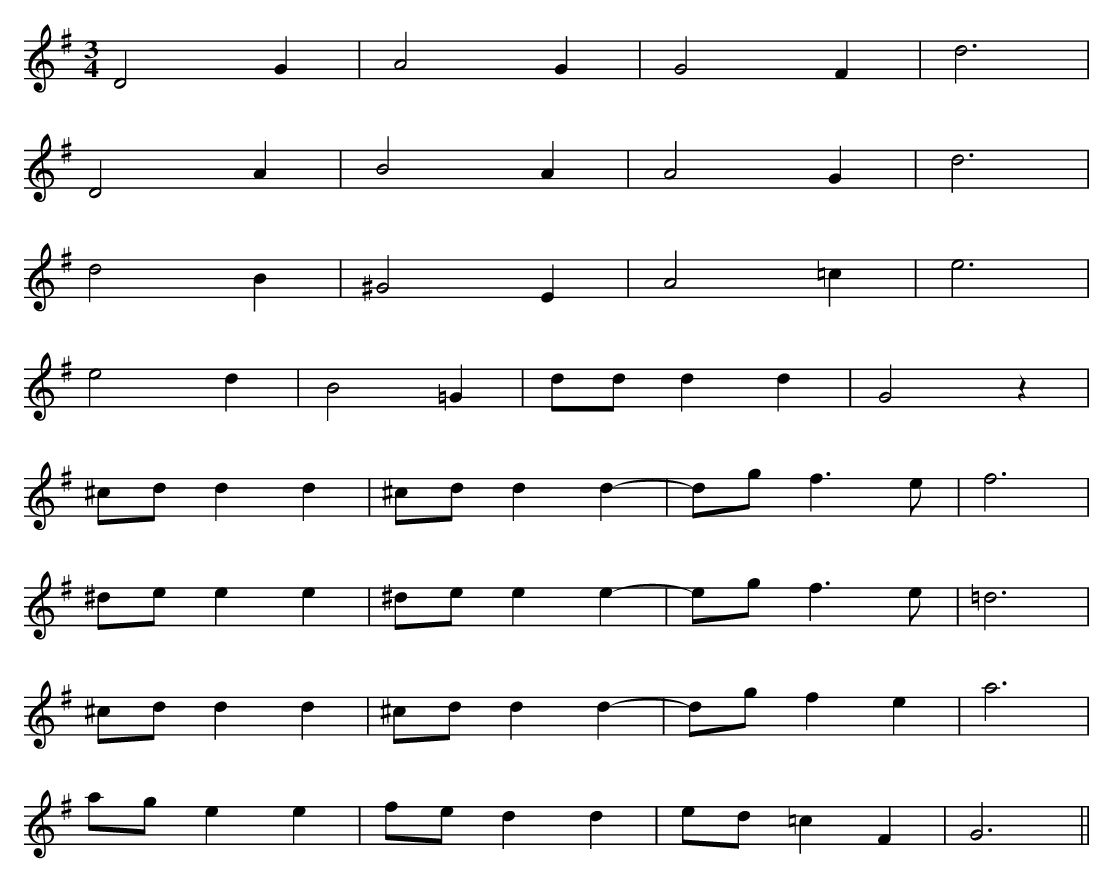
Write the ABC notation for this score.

X:1
M:3/4
K:G
D4G2|A4G2|G4F2|d6|
D4A2|B4A2|A4G2|d6|
d4B2|^G4E2|A4=c2|e6|
e4d2|B4=G2|ddd2d2|G4z2|
^cdd2d2|^cdd2d2-|dgf3e|f6|
^dee2e2|^dee2e2-|egf3e|=d6|
^cdd2d2|^cdd2d2-|dgf2e2|a6|
age2e2|fed2d2|ed=c2F2|G6||
